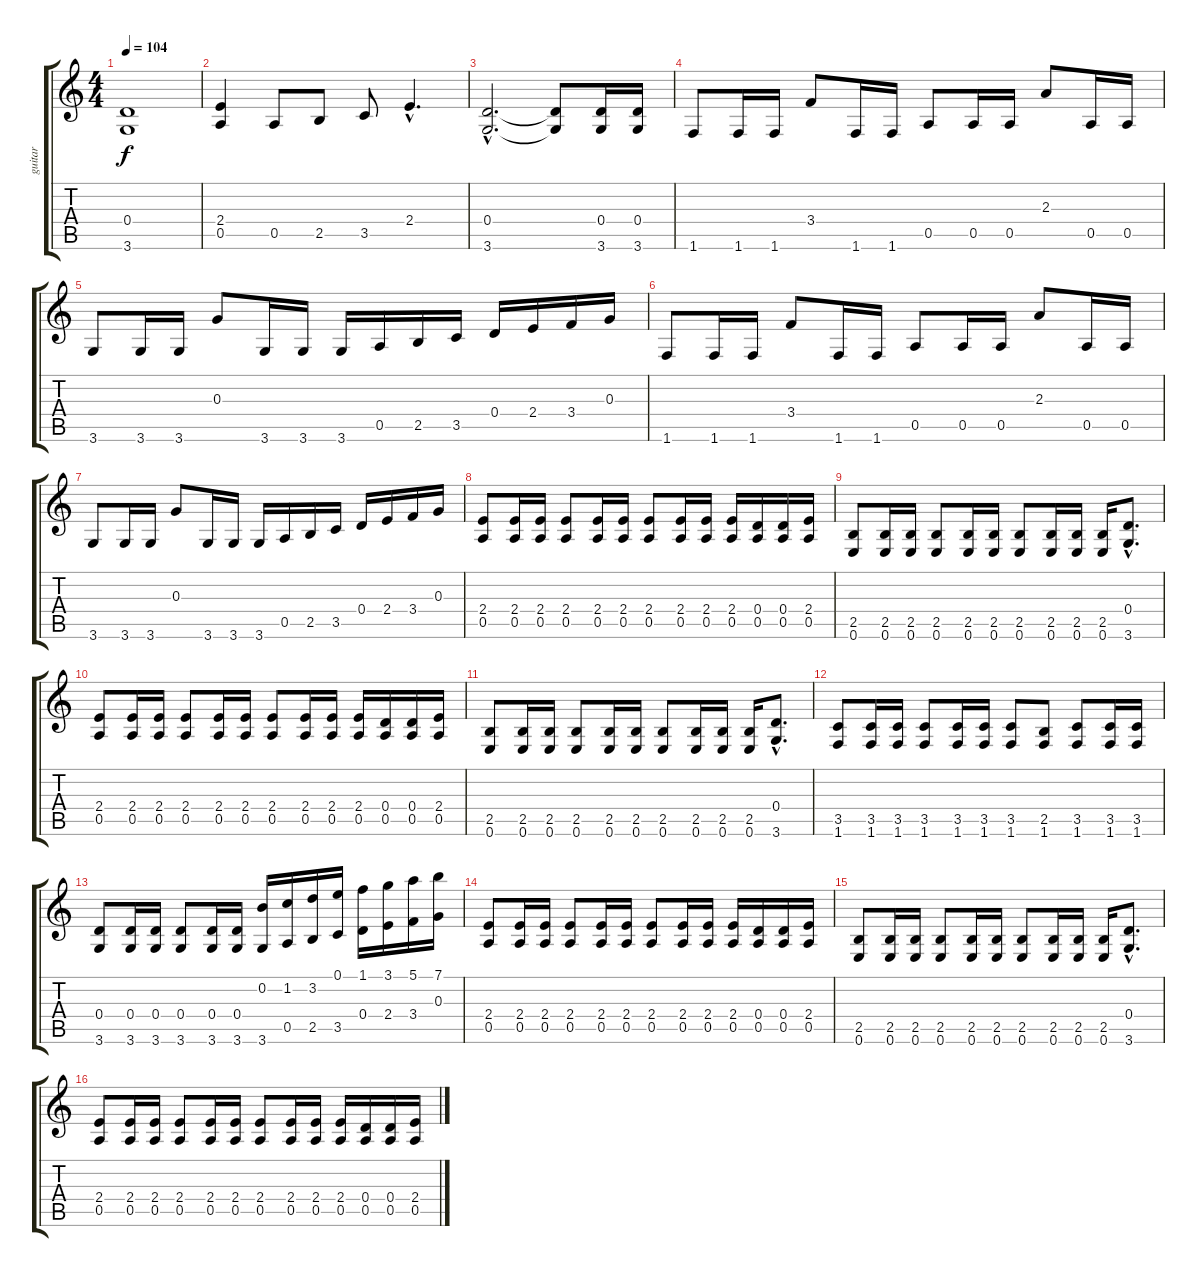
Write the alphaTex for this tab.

\track ("guitar" "guitar") {instrument distortionguitar}
\staff {score tabs}
\tuning (E4 B3 G3 D3 A2 E2) {hide}
\ts (4 4)
\tempo 104
\clef g2
\ks c
(0.4 3.6).1{dy f} |
(2.4 0.5).4 0.5.8 2.5.8 3.5.8 2.4{hac}.4{d} |
(0.4{hac} 3.6{hac}).2{d} (0.4{t} 3.6{t}).8 (0.4 3.6).16 (0.4 3.6).16 |
1.6.8 1.6.16 1.6.16 3.4.8 1.6.16 1.6.16 0.5.8 0.5.16 0.5.16 2.3.8 0.5.16 0.5.16 |
3.6.8 3.6.16 3.6.16 0.3.8 3.6.16 3.6.16 3.6.16 0.5.16 2.5.16 3.5.16 0.4.16 2.4.16 3.4.16 0.3.16 |
1.6.8 1.6.16 1.6.16 3.4.8 1.6.16 1.6.16 0.5.8 0.5.16 0.5.16 2.3.8 0.5.16 0.5.16 |
3.6.8 3.6.16 3.6.16 0.3.8 3.6.16 3.6.16 3.6.16 0.5.16 2.5.16 3.5.16 0.4.16 2.4.16 3.4.16 0.3.16 |
(2.4 0.5).8 (2.4 0.5).16 (2.4 0.5).16 (2.4 0.5).8 (2.4 0.5).16 (2.4 0.5).16 (2.4 0.5).8 (2.4 0.5).16 (2.4 0.5).16 (2.4 0.5).16 (0.4 0.5).16 (0.4 0.5).16 (2.4 0.5).16 |
(2.5 0.6).8 (2.5 0.6).16 (2.5 0.6).16 (2.5 0.6).8 (2.5 0.6).16 (2.5 0.6).16 (2.5 0.6).8 (2.5 0.6).16 (2.5 0.6).16 (2.5 0.6).16 (0.4{hac} 3.6{hac}).8{d} |
(2.4 0.5).8 (2.4 0.5).16 (2.4 0.5).16 (2.4 0.5).8 (2.4 0.5).16 (2.4 0.5).16 (2.4 0.5).8 (2.4 0.5).16 (2.4 0.5).16 (2.4 0.5).16 (0.4 0.5).16 (0.4 0.5).16 (2.4 0.5).16 |
(2.5 0.6).8 (2.5 0.6).16 (2.5 0.6).16 (2.5 0.6).8 (2.5 0.6).16 (2.5 0.6).16 (2.5 0.6).8 (2.5 0.6).16 (2.5 0.6).16 (2.5 0.6).16 (0.4{hac} 3.6{hac}).8{d} |
(3.5 1.6).8 (3.5 1.6).16 (3.5 1.6).16 (3.5 1.6).8 (3.5 1.6).16 (3.5 1.6).16 (3.5 1.6).8 (2.5 1.6).8 (3.5 1.6).8 (3.5 1.6).16 (3.5 1.6).16 |
(0.4 3.6).8 (0.4 3.6).16 (0.4 3.6).16 (0.4 3.6).8 (0.4 3.6).16 (0.4 3.6).16 (0.2 3.6).16 (1.2 0.5).16 (3.2 2.5).16 (0.1 3.5).16 (1.1 0.4).16 (3.1 2.4).16 (5.1 3.4).16 (7.1 0.3).16 |
(2.4 0.5).8 (2.4 0.5).16 (2.4 0.5).16 (2.4 0.5).8 (2.4 0.5).16 (2.4 0.5).16 (2.4 0.5).8 (2.4 0.5).16 (2.4 0.5).16 (2.4 0.5).16 (0.4 0.5).16 (0.4 0.5).16 (2.4 0.5).16 |
(2.5 0.6).8 (2.5 0.6).16 (2.5 0.6).16 (2.5 0.6).8 (2.5 0.6).16 (2.5 0.6).16 (2.5 0.6).8 (2.5 0.6).16 (2.5 0.6).16 (2.5 0.6).16 (0.4{hac} 3.6{hac}).8{d} |
(2.4 0.5).8 (2.4 0.5).16 (2.4 0.5).16 (2.4 0.5).8 (2.4 0.5).16 (2.4 0.5).16 (2.4 0.5).8 (2.4 0.5).16 (2.4 0.5).16 (2.4 0.5).16 (0.4 0.5).16 (0.4 0.5).16 (2.4 0.5).16
